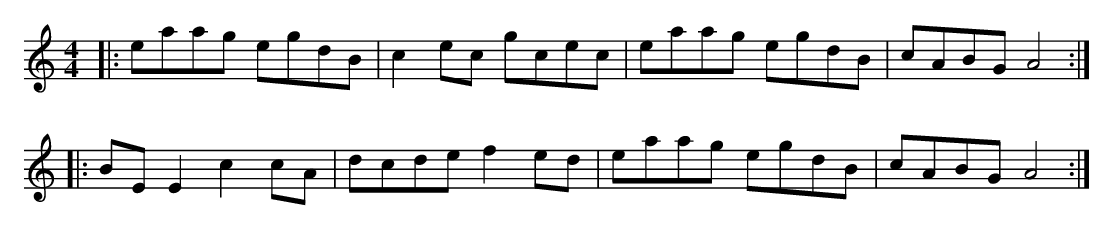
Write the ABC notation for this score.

X:1
M:4/4
K:Amin
|:eaag egdB|c2 ec gcec|eaag egdB|cABG A4:|
|:BE E2 c2 cA|dcde f2 ed|eaag egdB|cABG A4:|
